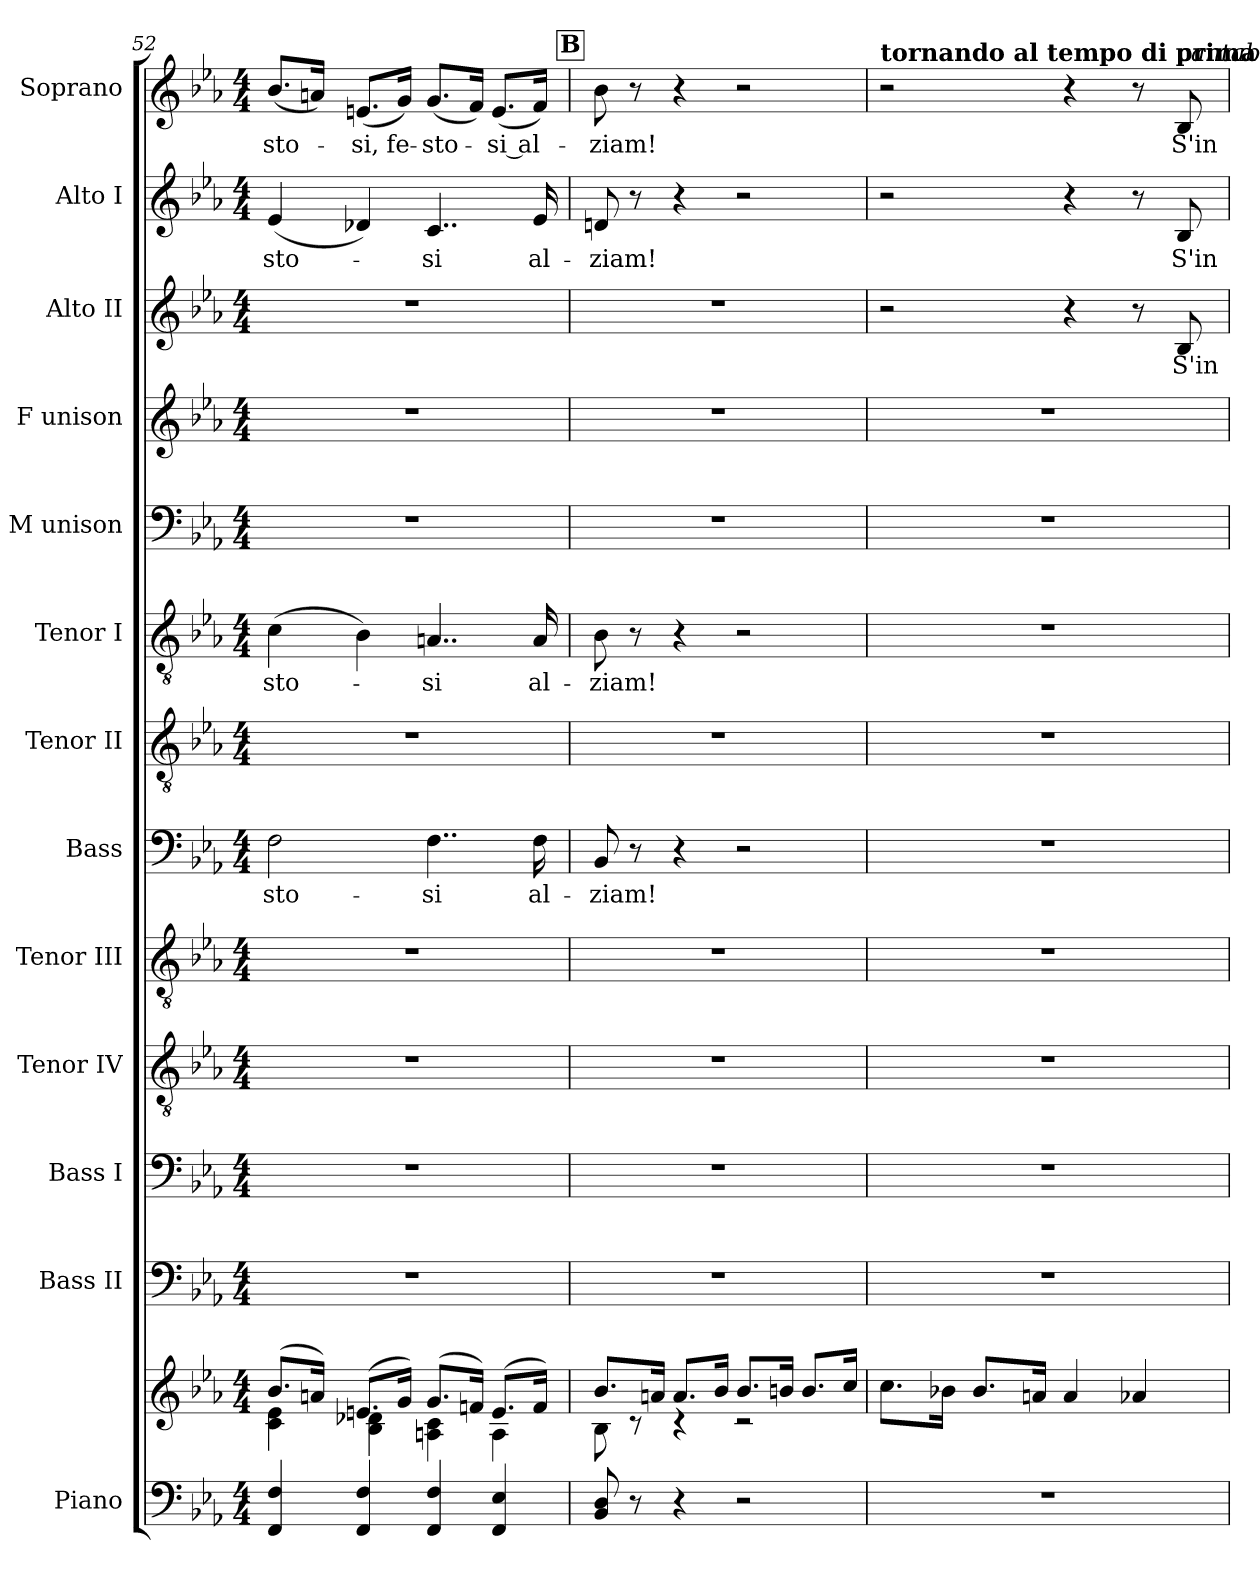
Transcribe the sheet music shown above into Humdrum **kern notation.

**kern	**kern	**kern	**kern	**kern	**kern	**kern	**text	**kern	**kern	**text	**kern	**kern	**kern	**text	**kern	**text	**kern	**text
*part13	*part13	*part12	*part11	*part10	*part9	*part8	*part8	*part7	*part6	*part6	*part5	*part4	*part3	*part3	*part2	*part2	*part1	*part1
*staff14	*staff13	*staff12	*staff11	*staff10	*staff9	*staff8	*staff8	*staff7	*staff6	*staff6	*staff5	*staff4	*staff3	*staff3	*staff2	*staff2	*staff1	*staff1
*I"Piano	*	*I"Bass II	*I"Bass I	*I"Tenor IV	*I"Tenor III	*I"Bass	*	*I"Tenor II	*I"Tenor I	*	*I"M unison	*I"F unison	*I"Alto II	*	*I"Alto I	*	*I"Soprano	*
*	*	*I'B.II	*I'B.I	*I'T.IV	*I'T.III	*I'B.	*	*I'T.II	*I'T.I	*	*I'M.u.	*I'F.u.	*I'A.II	*	*I'A.I	*	*I'S.	*
*clefF4	*clefG2	*clefF4	*clefF4	*clefGv2	*clefGv2	*clefF4	*	*clefGv2	*clefGv2	*	*clefF4	*clefG2	*clefG2	*	*clefG2	*	*clefG2	*
*k[b-e-a-]	*k[b-e-a-]	*k[b-e-a-]	*k[b-e-a-]	*k[b-e-a-]	*k[b-e-a-]	*k[b-e-a-]	*	*k[b-e-a-]	*k[b-e-a-]	*	*k[b-e-a-]	*k[b-e-a-]	*k[b-e-a-]	*	*k[b-e-a-]	*	*k[b-e-a-]	*
*M4/4	*M4/4	*M4/4	*M4/4	*M4/4	*M4/4	*M4/4	*	*M4/4	*M4/4	*	*M4/4	*M4/4	*M4/4	*	*M4/4	*	*M4/4	*
=52	=52	=52	=52	=52	=52	=52	=52	=52	=52	=52	=52	=52	=52	=52	=52	=52	=52	=52
*	*^	*	*	*	*	*	*	*	*	*	*	*	*	*	*	*	*	*
!	!	!	!	!	!	!	!	!LO:LY:b	!	!	!LO:LY:b	!	!	!	!	!	!LO:LY:b	!	!LO:LY:b
4FF/ 4F/	(>8.b-/L	4c\ 4e-\	1r	1r	1r	1r	2F\	-sto-	1r	(>4c\	-sto-	1r	1r	1r	.	(4e-/	-sto-	(8.b-/L	-sto-
.	16an/Jk)	.	.	.	.	.	.	.	.	.	.	.	.	.	.	.	.	16an/Jk)	.
!	!	!	!	!	!	!	!	!	!	!	!	!	!	!	!	!	!	!	!LO:LY:b
4FF/ 4F/	(>8.en/L	4B-\ 4d-X\	.	.	.	.	.	.	.	4B-\)	.	.	.	.	.	4d-X/)	.	(8.en/L	-si,
!	!	!	!	!	!	!	!	!	!	!	!	!	!	!	!	!	!	!	!LO:LY:b
.	16g/Jk)	.	.	.	.	.	.	.	.	.	.	.	.	.	.	.	.	16g/Jk)	fe-
!	!	!	!	!	!	!	!	!LO:LY:b	!	!	!LO:LY:b	!	!	!	!	!	!LO:LY:b	!	!LO:LY:b
4FF/ 4F/	(>8.g/L	4An\ 4c\	.	.	.	.	4..F\	-si	.	4..An/	-si	.	.	.	.	4..c/	-si	(8.g/L	-sto-
.	16fn/Jk)	.	.	.	.	.	.	.	.	.	.	.	.	.	.	.	.	16f/Jk)	.
!	!	!	!	!	!	!	!	!	!	!	!	!	!	!	!	!	!	!	!LO:LY:b
4FF/ 4E-/	(>8.e/L	4A\	.	.	.	.	.	.	.	.	.	.	.	.	.	.	.	(8.e/L	si al-
!	!	!	!	!	!	!	!	!LO:LY:b	!	!	!LO:LY:b	!	!	!	!	!	!LO:LY:b	!	!
.	16f/Jk)	.	.	.	.	.	16F\	al-	.	16A/	al-	.	.	.	.	16e-/	al-	16f/Jk)	.
!!LO:REH:place=s1:a:fs=10.9:t=B
=53	=53	=53	=53	=53	=53	=53	=53	=53	=53	=53	=53	=53	=53	=53	=53	=53	=53	=53	=53
!	!	!	!	!	!	!	!	!LO:LY:b	!	!	!LO:LY:b	!	!	!	!	!	!LO:LY:b	!	!LO:LY:b
8BB-/ 8D/	8.b-/L	8B-\	1r	1r	1r	1r	8BB-/	-ziam!	1r	8B-\	-ziam!	1r	1r	1r	.	8dn/	-ziam!	8b-\	-ziam!
8r	.	8rc	.	.	.	.	8r	.	.	8r	.	.	.	.	.	8r	.	8r	.
.	16an/Jk	.	.	.	.	.	.	.	.	.	.	.	.	.	.	.	.	.	.
4r	8.a/L	4rc	.	.	.	.	4r	.	.	4r	.	.	.	.	.	4r	.	4r	.
.	16b-/Jk	.	.	.	.	.	.	.	.	.	.	.	.	.	.	.	.	.	.
2r	8.b-/L	2rc	.	.	.	.	2r	.	.	2r	.	.	.	.	.	2r	.	2r	.
.	16bn/Jk	.	.	.	.	.	.	.	.	.	.	.	.	.	.	.	.	.	.
.	8.b/L	.	.	.	.	.	.	.	.	.	.	.	.	.	.	.	.	.	.
.	16cc/Jk	.	.	.	.	.	.	.	.	.	.	.	.	.	.	.	.	.	.
*	*v	*v	*	*	*	*	*	*	*	*	*	*	*	*	*	*	*	*	*
!!LO:PB:g=z
=54	=54	=54	=54	=54	=54	=54	=54	=54	=54	=54	=54	=54	=54	=54	=54	=54	=54	=54
!	!	!	!	!	!	!	!	!	!	!	!	!	!	!	!	!	!LO:TX:a:B:t=tornando al tempo di prima	!
1r	8.cc\L	1r	1r	1r	1r	1r	.	1r	1r	.	1r	1r	2r	.	2r	.	2r	.
.	16b-X\Jk	.	.	.	.	.	.	.	.	.	.	.	.	.	.	.	.	.
.	8.b-/L	.	.	.	.	.	.	.	.	.	.	.	.	.	.	.	.	.
.	16an/Jk	.	.	.	.	.	.	.	.	.	.	.	.	.	.	.	.	.
.	4a/	.	.	.	.	.	.	.	.	.	.	.	4r	.	4r	.	4r	.
.	4a-X/	.	.	.	.	.	.	.	.	.	.	.	8r	.	8r	.	8r	.
!	!	!	!	!	!	!	!	!	!	!	!	!	!	!	!	!	!LO:TX:a:i:t=cantabile	!
!	!	!	!	!	!	!	!	!	!	!	!	!	!	!LO:LY:b	!	!LO:LY:b	!	!LO:LY:b
.	.	.	.	.	.	.	.	.	.	.	.	.	8B-/	S'in-	8B-/	S'in-	8B-/	S'in-
=	=	=	=	=	=	=	=	=	=	=	=	=	=	=	=	=	=	=
*-	*-	*-	*-	*-	*-	*-	*-	*-	*-	*-	*-	*-	*-	*-	*-	*-	*-	*-
